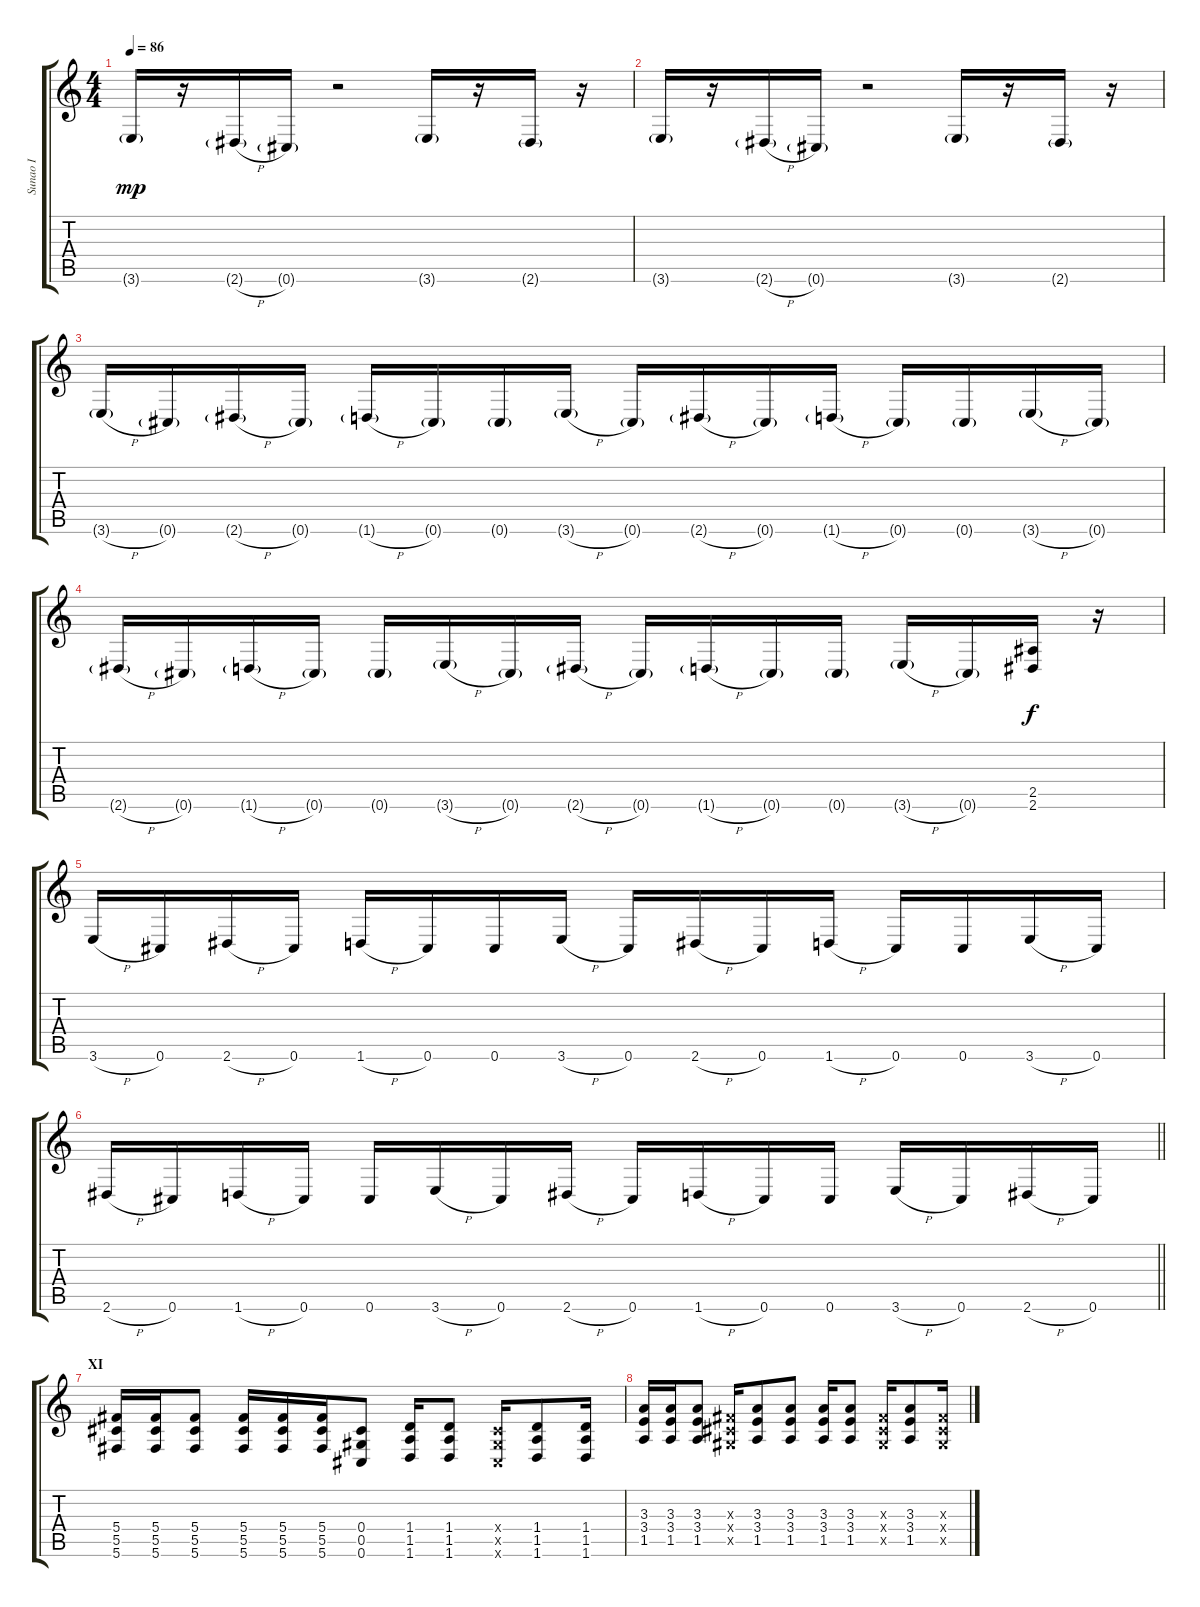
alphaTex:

\track ("Sunao I" "Sunao I") {instrument overdrivenguitar}
\staff {score tabs}
\tuning (Eb4 Bb3 Gb3 Db3 Ab2 Db2) {hide}
\ts (4 4)
\tempo 86
\clef g2
\ks c
3.6{g}.16{dy mp} r.16 2.6{h g}.16 0.6{g}.16 r.2 3.6{g}.16 r.16 2.6{g}.16 r.16 |
3.6{g}.16 r.16 2.6{h g}.16 0.6{g}.16 r.2 3.6{g}.16 r.16 2.6{g}.16 r.16 |
3.6{h g}.16 0.6{g}.16 2.6{h g}.16 0.6{g}.16 1.6{h g}.16 0.6{g}.16 0.6{g}.16 3.6{h g}.16 0.6{g}.16 2.6{h g}.16 0.6{g}.16 1.6{h g}.16 0.6{g}.16 0.6{g}.16 3.6{h g}.16 0.6{g}.16 |
2.6{h g}.16 0.6{g}.16 1.6{h g}.16 0.6{g}.16 0.6{g}.16 3.6{h g}.16 0.6{g}.16 2.6{h g}.16 0.6{g}.16 1.6{h g}.16 0.6{g}.16 0.6{g}.16 3.6{h g}.16 0.6{g}.16 (2.5 2.6).16{dy f} r.16 |
3.6{h}.16 0.6.16 2.6{h}.16 0.6.16 1.6{h}.16 0.6.16 0.6.16 3.6{h}.16 0.6.16 2.6{h}.16 0.6.16 1.6{h}.16 0.6.16 0.6.16 3.6{h}.16 0.6.16 |
\barLineRight lightlight
2.6{h}.16 0.6.16 1.6{h}.16 0.6.16 0.6.16 3.6{h}.16 0.6.16 2.6{h}.16 0.6.16 1.6{h}.16 0.6.16 0.6.16 3.6{h}.16 0.6.16 2.6{h}.16 0.6.16 |
\section ("" "XI")
(5.4 5.5 5.6).16 (5.4 5.5 5.6).16 (5.4 5.5 5.6).8 (5.4 5.5 5.6).16 (5.4 5.5 5.6).16 (5.4 5.5 5.6).16 (0.4 0.5 0.6).8 (1.4 1.5 1.6).16 (1.4 1.5 1.6).8 (0.4{x} 0.5{x} 0.6{x}).16 (1.4 1.5 1.6).8 (1.4 1.5 1.6).16 |
(3.3 3.4 1.5).16 (3.3 3.4 1.5).16 (3.3 3.4 1.5).8 (0.3{x} 0.4{x} 0.5{x}).16 (3.3 3.4 1.5).8 (3.3 3.4 1.5).8 (3.3 3.4 1.5).16 (3.3 3.4 1.5).8 (0.3{x} 0.4{x} 0.5{x}).16 (3.3 3.4 1.5).8 (0.3{x} 0.4{x} 0.5{x}).16
